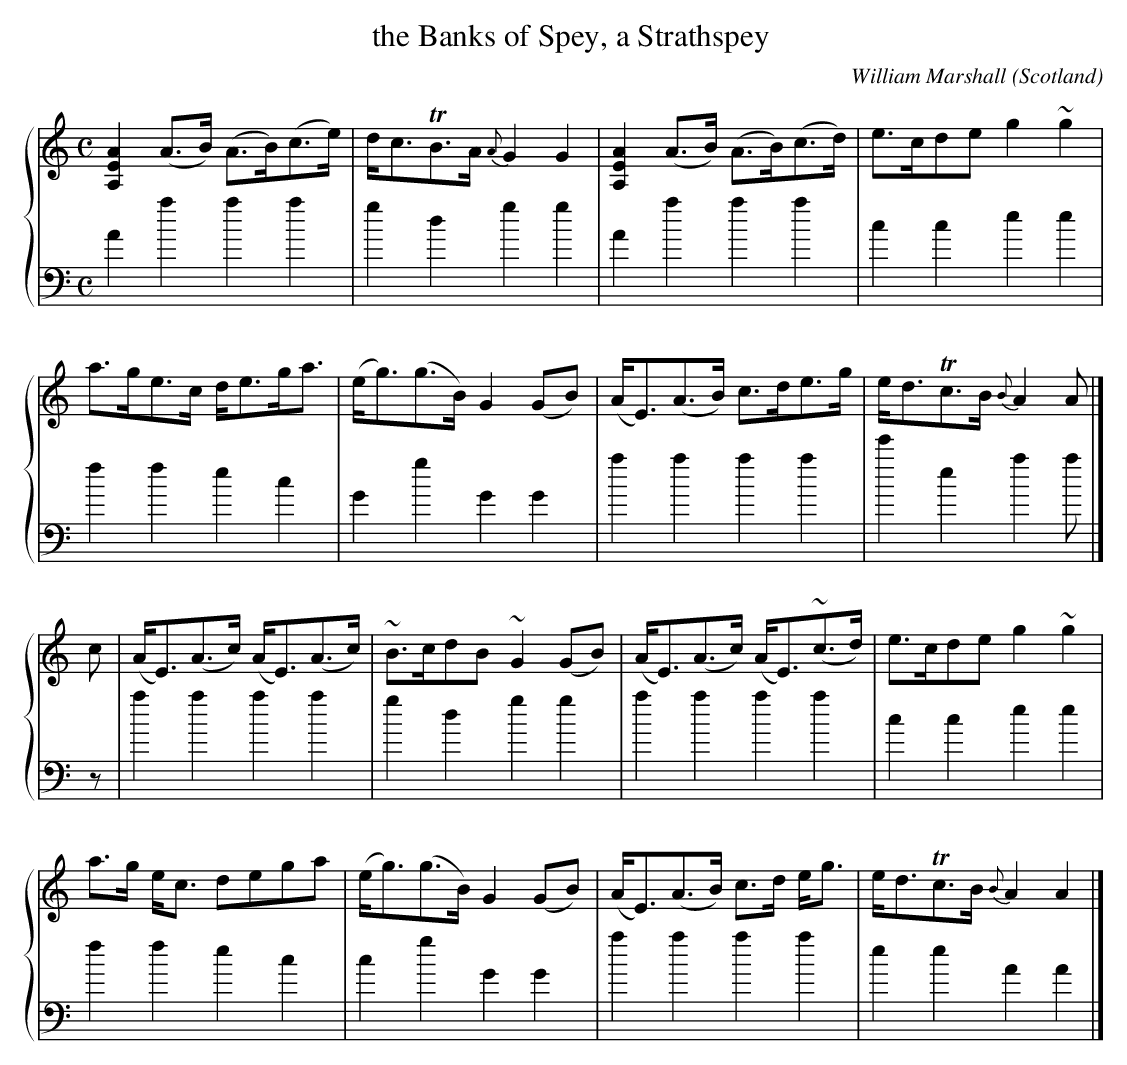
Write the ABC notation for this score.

X:1
T:the Banks of Spey, a Strathspey
C:William Marshall
L:1/8
M:C
O:Scotland
K:A minor
%%staves {1 2}
V:1
[A,EA]2 (A>B) (A>B)(c>e) | d<c!trill!B>A {A}G2 G2 | \
[A,EA]2 (A>B) (A>B)(c>d) | e>cde g2 ~g2 |
a>ge>c d<eg<a | (e<g)(g>B) G2 (GB) | \
(A<E)(A>B) c>de>g | e<d!trill!c>B {B}A2 A |]
c | \
(A<E)(A>c) (A<E)(A>c) | ~B>cdB ~G2 (GB) | \
(A<E)(A>c) (A<E)(~c>d) | e>cde g2 ~g2 |
a>g e<c dega | (e<g)(g>B) G2 (GB) | \
(A<E)(A>B) c>d e<g | e<d!trill!c>B {B}A2 A2 |]
V:2 clef=bass
L:1/4
Aaaa | gdgg | Aaaa | ccee | ffec | GgGG | aaaa | e'eaa/ |] \
z/ | aaaa | gdgg | aaaa | ccee | ffec | cgGG | aaaa | eeAA |]
